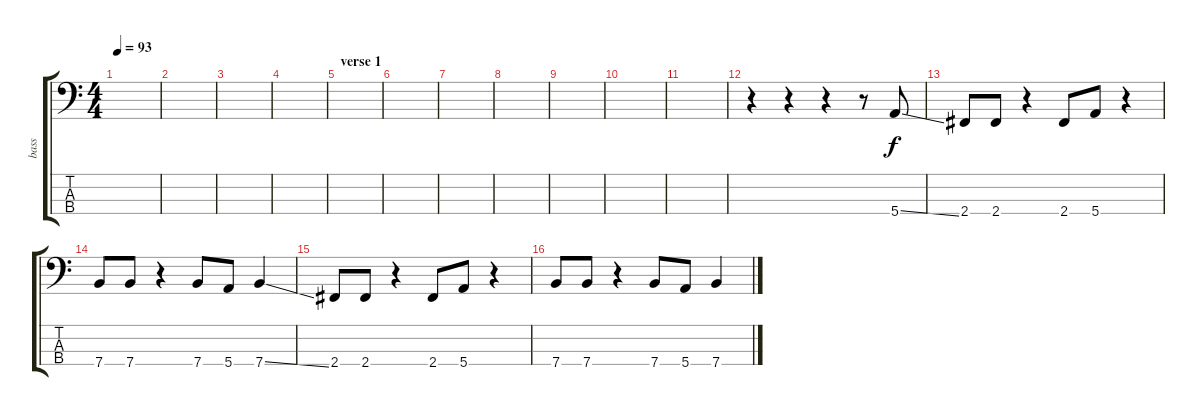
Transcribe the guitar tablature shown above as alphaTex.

\track ("bass" "bass") {instrument electricbassfinger}
\staff {score tabs}
\tuning (G2 D2 A1 E1) {hide}
\ts (4 4)
\tempo 93
\clef f4
\ks c
|
|
|
|
\section ("" "verse 1")
|
|
|
|
|
|
|
r.4 r.4 r.4 r.8 5.4{ss}.8 |
2.4.8 2.4.8 r.4 2.4.8 5.4.8 r.4 |
7.4.8 7.4.8 r.4 7.4.8 5.4.8 7.4{ss}.4 |
2.4.8 2.4.8 r.4 2.4.8 5.4.8 r.4 |
7.4.8 7.4.8 r.4 7.4.8 5.4.8 7.4{ss}.4
